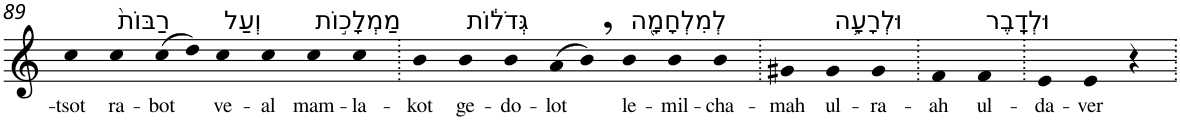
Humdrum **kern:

**kern	**text
*part1	*part1
*staff1	*staff1
*I"Piano	*
*I'Pno	*
!!LO:PB:g=z
*clefG2	*
*k[]	*
=89	=89
!	!LO:LY:b
4cc	-tsot
!LO:TX:a:t=רַבּוֹת֙	!
!	!LO:LY:b
4cc	ra-
!	!LO:LY:b
(>8cc	-bot
8dd)	.
!LO:TX:a:t=וְעַל	!
!	!LO:LY:b
4cc	ve-
!	!LO:LY:b
4cc	-al
!LO:TX:a:t=מַמְלָכ֣וֹת	!
!	!LO:LY:b
4cc	mam-
!	!LO:LY:b
4cc	-la-
=90.	=90.
!	!LO:LY:b
4b	-kot
!LO:TX:a:t=גְּדֹל֔וֹת	!
!	!LO:LY:b
4b	ge-
!	!LO:LY:b
4b	-do-
!	!LO:LY:b
(>8a	-lot
8b,)	.
!LO:TX:a:t=לְמִלְחָמָ֖ה	!
!	!LO:LY:b
4b	le-
!	!LO:LY:b
4b	-mil-
!	!LO:LY:b
4b	-cha-
=91.	=91.
!	!LO:LY:b
4g#X	-mah
!LO:TX:a:t=וּלְרָעָ֥ה	!
!	!LO:LY:b
4g#	ul-
!	!LO:LY:b
4g#	-ra-
=92.	=92.
!	!LO:LY:b
4f	-ah
!LO:TX:a:t=וּלְדָֽבֶר	!
!	!LO:LY:b
4f	ul-
=93.	=93.
!	!LO:LY:b
4e	-da-
!	!LO:LY:b
4e	-ver
4r	.
=.	=.
*-	*-
